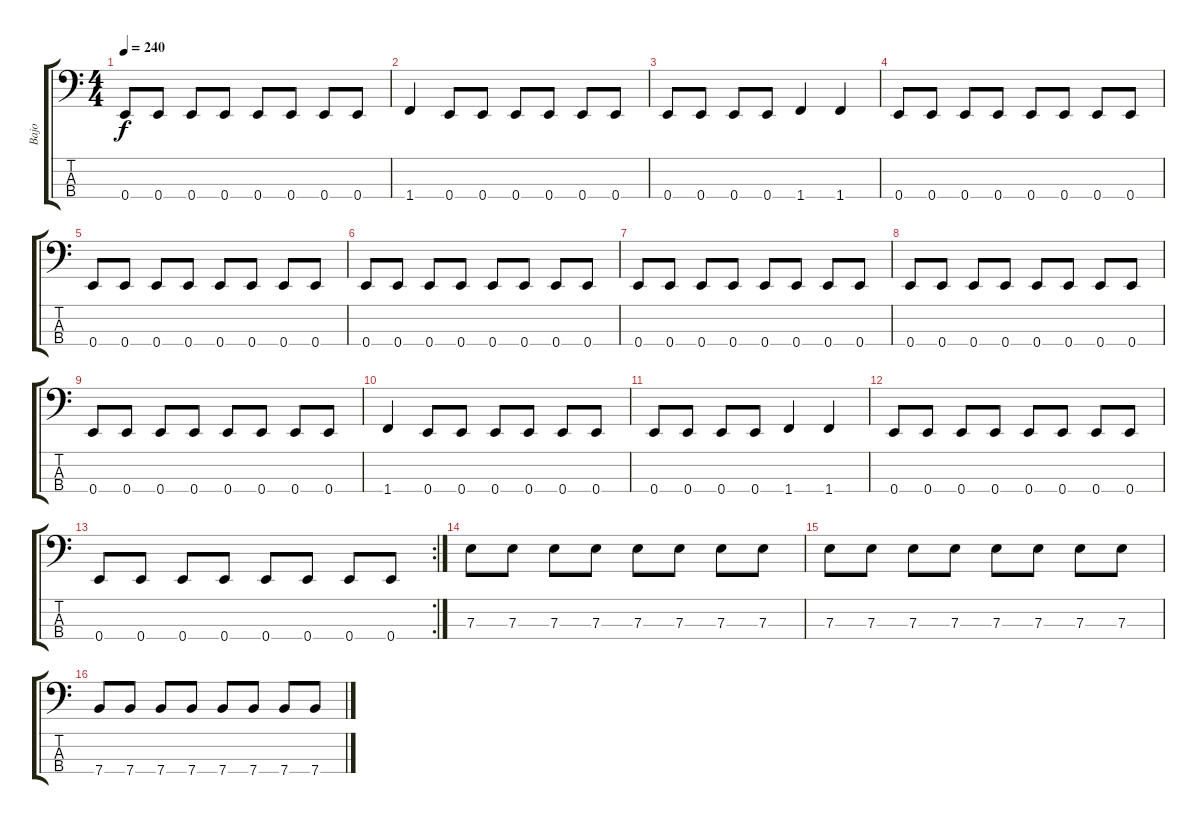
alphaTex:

\track ("Bajo" "Bajo") {instrument electricbasspick}
\staff {score tabs}
\tuning (G2 D2 A1 E1) {hide}
\ts (4 4)
\tempo 240
\clef f4
\ks c
0.4.8{dy f} 0.4.8 0.4.8 0.4.8 0.4.8 0.4.8 0.4.8 0.4.8 |
1.4.4 0.4.8 0.4.8 0.4.8 0.4.8 0.4.8 0.4.8 |
0.4.8 0.4.8 0.4.8 0.4.8 1.4.4 1.4.4 |
0.4.8 0.4.8 0.4.8 0.4.8 0.4.8 0.4.8 0.4.8 0.4.8 |
0.4.8 0.4.8 0.4.8 0.4.8 0.4.8 0.4.8 0.4.8 0.4.8 |
0.4.8 0.4.8 0.4.8 0.4.8 0.4.8 0.4.8 0.4.8 0.4.8 |
0.4.8 0.4.8 0.4.8 0.4.8 0.4.8 0.4.8 0.4.8 0.4.8 |
0.4.8 0.4.8 0.4.8 0.4.8 0.4.8 0.4.8 0.4.8 0.4.8 |
0.4.8 0.4.8 0.4.8 0.4.8 0.4.8 0.4.8 0.4.8 0.4.8 |
1.4.4 0.4.8 0.4.8 0.4.8 0.4.8 0.4.8 0.4.8 |
0.4.8 0.4.8 0.4.8 0.4.8 1.4.4 1.4.4 |
0.4.8 0.4.8 0.4.8 0.4.8 0.4.8 0.4.8 0.4.8 0.4.8 |
\rc 2
0.4.8 0.4.8 0.4.8 0.4.8 0.4.8 0.4.8 0.4.8 0.4.8 |
7.3.8 7.3.8 7.3.8 7.3.8 7.3.8 7.3.8 7.3.8 7.3.8 |
7.3.8 7.3.8 7.3.8 7.3.8 7.3.8 7.3.8 7.3.8 7.3.8 |
7.4.8 7.4.8 7.4.8 7.4.8 7.4.8 7.4.8 7.4.8 7.4.8
